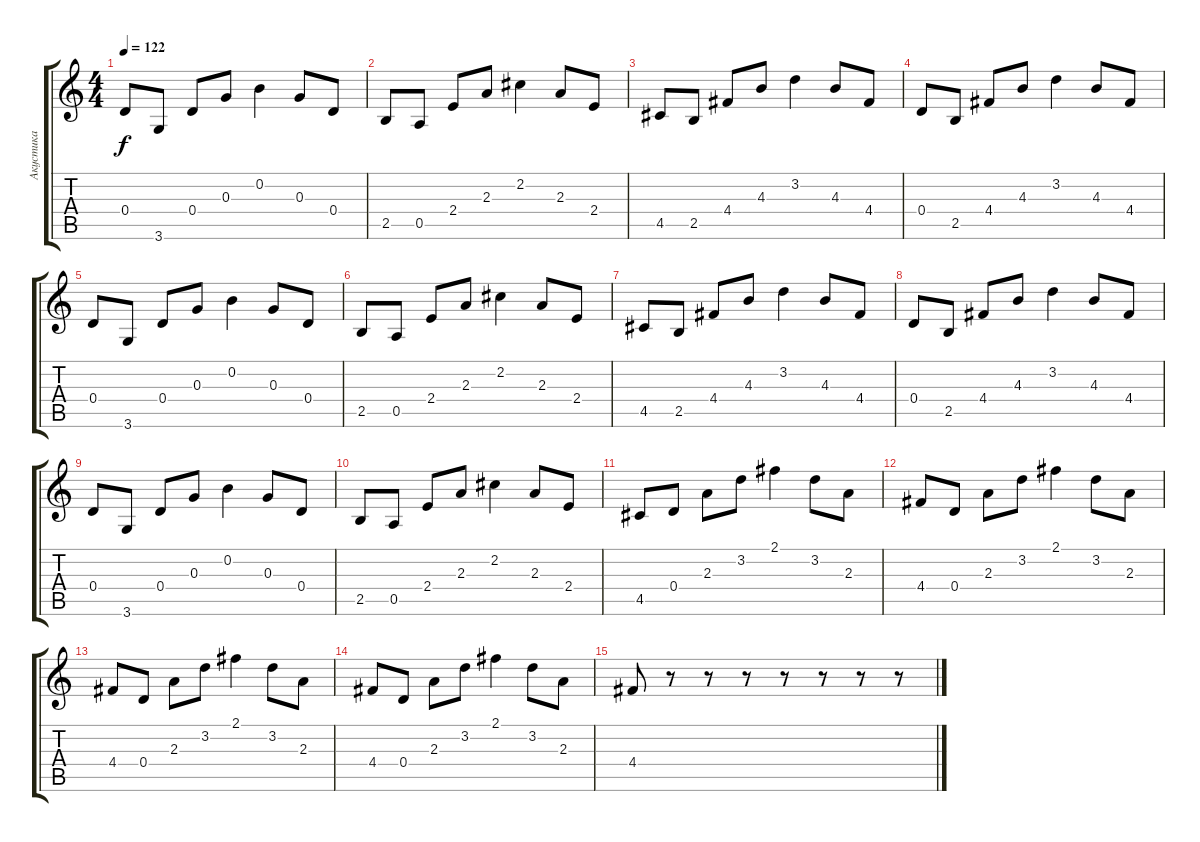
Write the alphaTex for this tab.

\track ("Акустика" "Акустика") {instrument acousticguitarnylon}
\staff {score tabs}
\tuning (E4 B3 G3 D3 A2 E2) {hide}
\ts (4 4)
\tempo 122
\clef g2
\ks c
0.4.8{dy f} 3.6.8 0.4.8 0.3.8 0.2.4 0.3.8 0.4.8 |
2.5.8 0.5.8 2.4.8 2.3.8 2.2.4 2.3.8 2.4.8 |
4.5.8 2.5.8 4.4.8 4.3.8 3.2.4 4.3.8 4.4.8 |
0.4.8 2.5.8 4.4.8 4.3.8 3.2.4 4.3.8 4.4.8 |
0.4.8 3.6.8 0.4.8 0.3.8 0.2.4 0.3.8 0.4.8 |
2.5.8 0.5.8 2.4.8 2.3.8 2.2.4 2.3.8 2.4.8 |
4.5.8 2.5.8 4.4.8 4.3.8 3.2.4 4.3.8 4.4.8 |
0.4.8 2.5.8 4.4.8 4.3.8 3.2.4 4.3.8 4.4.8 |
0.4.8 3.6.8 0.4.8 0.3.8 0.2.4 0.3.8 0.4.8 |
2.5.8 0.5.8 2.4.8 2.3.8 2.2.4 2.3.8 2.4.8 |
4.5.8 0.4.8 2.3.8 3.2.8 2.1.4 3.2.8 2.3.8 |
4.4.8 0.4.8 2.3.8 3.2.8 2.1.4 3.2.8 2.3.8 |
4.4.8 0.4.8 2.3.8 3.2.8 2.1.4 3.2.8 2.3.8 |
4.4.8 0.4.8 2.3.8 3.2.8 2.1.4 3.2.8 2.3.8 |
4.4.8 r.8 r.8 r.8 r.8 r.8 r.8 r.8
